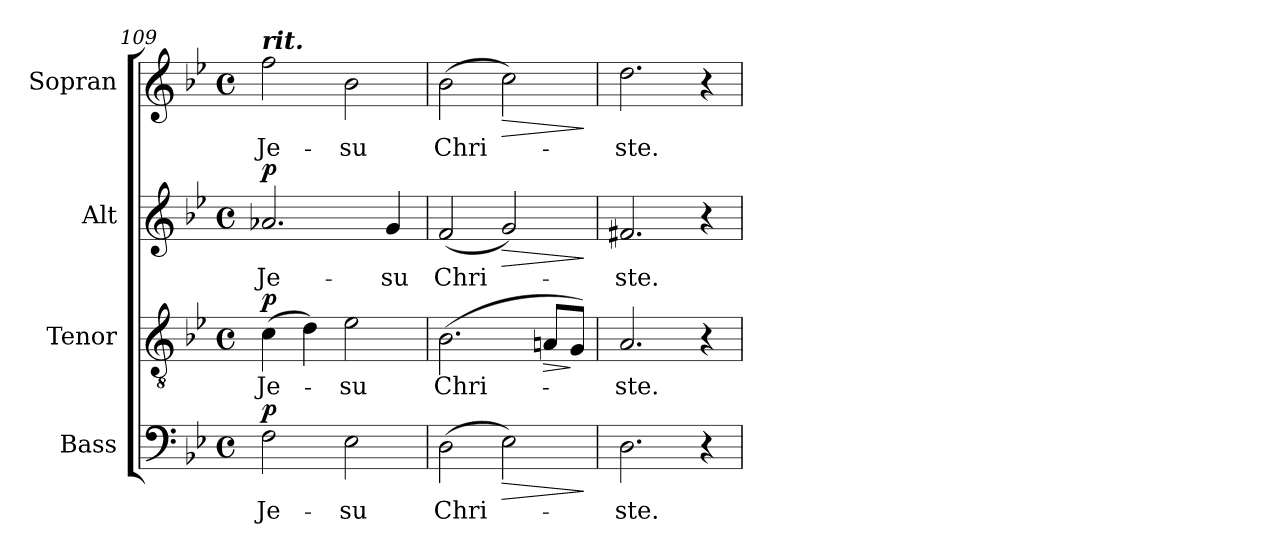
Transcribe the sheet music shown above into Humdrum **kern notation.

**kern	**text	**dynam	**kern	**text	**dynam	**kern	**text	**dynam	**kern	**text	**dynam
*part4	*part4	*part4	*part3	*part3	*part3	*part2	*part2	*part2	*part1	*part1	*part1
*staff4	*staff4	*staff4	*staff3	*staff3	*staff3	*staff2	*staff2	*staff2	*staff1	*staff1	*staff1
*I"Bass	*	*	*I"Tenor	*	*	*I"Alt	*	*	*I"Sopran	*	*
*I'B.	*	*	*I'T.	*	*	*I'A.	*	*	*I'S.	*	*
*clefF4	*	*	*clefGv2	*	*	*clefG2	*	*	*clefG2	*	*
*k[b-e-]	*	*	*k[b-e-]	*	*	*k[b-e-]	*	*	*k[b-e-]	*	*
*B-:	*	*	*B-:	*	*	*B-:	*	*	*B-:	*	*
*M4/4	*	*	*M4/4	*	*	*M4/4	*	*	*M4/4	*	*
*met(c)	*	*	*met(c)	*	*	*met(c)	*	*	*met(c)	*	*
=109	=109	=109	=109	=109	=109	=109	=109	=109	=109	=109	=109
!	!	!	!	!	!	!	!	!	!LO:TX:a:Bi:t=rit.	!	!
!	!LO:LY:b	!LO:DY:a	!	!LO:LY:b	!LO:DY:a	!	!LO:LY:b	!LO:DY:a	!	!LO:LY:b	!
2F\	Je-	p	(>4c\	Je-	p	2.a-X/	Je-	p	2ff\	Je-	.
.	.	.	4d\)	.	.	.	.	.	.	.	.
!	!LO:LY:b	!	!	!LO:LY:b	!	!	!	!	!	!LO:LY:b	!
2E-\	-su	.	2e-\	-su	.	.	.	.	2b-\	-su	.
!	!	!	!	!	!	!	!LO:LY:b	!	!	!	!
.	.	.	.	.	.	4g/	-su	.	.	.	.
=110	=110	=110	=110	=110	=110	=110	=110	=110	=110	=110	=110
!	!LO:LY:b	!	!	!LO:LY:b	!	!	!LO:LY:b	!	!	!LO:LY:b	!
(>2D\	Chri-	.	(>2.B-\	Chri-	.	(<2f/	Chri-	.	(>2b-\	Chri-	.
!	!	!LO:HP:b	!	!	!	!	!	!LO:HP:b	!	!	!LO:HP:b
2E-\)	.	>	.	.	.	2g/)	.	>	2cc\)	.	>
!	!	!	!	!	!LO:HP:b	!	!	!	!	!	!
.	.	.	8An/L	.	>	.	.	.	.	.	.
.	.	.	8G/J)	.	]	.	.	.	.	.	.
.	.	]	.	.	.	.	.	]	.	.	]
=111	=111	=111	=111	=111	=111	=111	=111	=111	=111	=111	=111
!	!LO:LY:b	!	!	!LO:LY:b	!	!	!LO:LY:b	!	!	!LO:LY:b	!
2.D\	-ste.	.	2.A/	-ste.	.	2.f#X/	-ste.	.	2.dd\	-ste.	.
4r	.	.	4r	.	.	4r	.	.	4r	.	.
=	=	=	=	=	=	=	=	=	=	=	=
*-	*-	*-	*-	*-	*-	*-	*-	*-	*-	*-	*-
